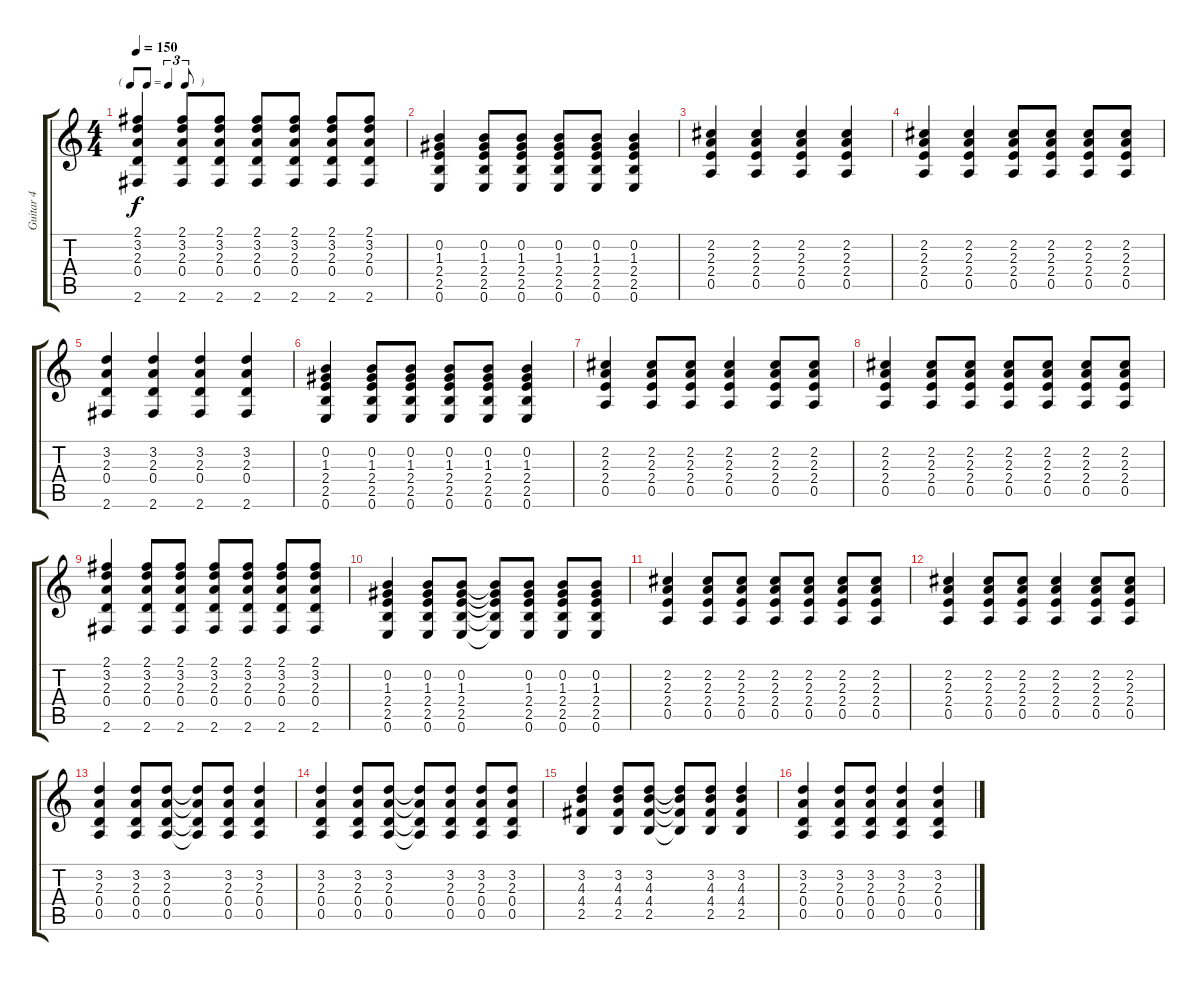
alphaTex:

\track ("Guitar 4" "Guitar 4") {instrument distortionguitar}
\staff {score tabs}
\tuning (E4 B3 G3 D3 A2 E2) {hide}
\ts (4 4)
\tf triplet8th
\tempo 150
\clef g2
\ks c
(2.1 3.2 2.3 0.4 2.6).4{dy f} (2.1 3.2 2.3 0.4 2.6).8 (2.1 3.2 2.3 0.4 2.6).8 (2.1 3.2 2.3 0.4 2.6).8 (2.1 3.2 2.3 0.4 2.6).8 (2.1 3.2 2.3 0.4 2.6).8 (2.1 3.2 2.3 0.4 2.6).8 |
(0.2 1.3 2.4 2.5 0.6).4 (0.2 1.3 2.4 2.5 0.6).8 (0.2 1.3 2.4 2.5 0.6).8 (0.2 1.3 2.4 2.5 0.6).8 (0.2 1.3 2.4 2.5 0.6).8 (0.2 1.3 2.4 2.5 0.6).4 |
(2.2 2.3 2.4 0.5).4 (2.2 2.3 2.4 0.5).4 (2.2 2.3 2.4 0.5).4 (2.2 2.3 2.4 0.5).4 |
(2.2 2.3 2.4 0.5).4 (2.2 2.3 2.4 0.5).4 (2.2 2.3 2.4 0.5).8 (2.2 2.3 2.4 0.5).8 (2.2 2.3 2.4 0.5).8 (2.2 2.3 2.4 0.5).8 |
(3.2 2.3 0.4 2.6).4 (3.2 2.3 0.4 2.6).4 (3.2 2.3 0.4 2.6).4 (3.2 2.3 0.4 2.6).4 |
(0.2 1.3 2.4 2.5 0.6).4 (0.2 1.3 2.4 2.5 0.6).8 (0.2 1.3 2.4 2.5 0.6).8 (0.2 1.3 2.4 2.5 0.6).8 (0.2 1.3 2.4 2.5 0.6).8 (0.2 1.3 2.4 2.5 0.6).4 |
(2.2 2.3 2.4 0.5).4 (2.2 2.3 2.4 0.5).8 (2.2 2.3 2.4 0.5).8 (2.2 2.3 2.4 0.5).4 (2.2 2.3 2.4 0.5).8 (2.2 2.3 2.4 0.5).8 |
(2.2 2.3 2.4 0.5).4 (2.2 2.3 2.4 0.5).8 (2.2 2.3 2.4 0.5).8 (2.2 2.3 2.4 0.5).8 (2.2 2.3 2.4 0.5).8 (2.2 2.3 2.4 0.5).8 (2.2 2.3 2.4 0.5).8 |
(2.1 3.2 2.3 0.4 2.6).4 (2.1 3.2 2.3 0.4 2.6).8 (2.1 3.2 2.3 0.4 2.6).8 (2.1 3.2 2.3 0.4 2.6).8 (2.1 3.2 2.3 0.4 2.6).8 (2.1 3.2 2.3 0.4 2.6).8 (2.1 3.2 2.3 0.4 2.6).8 |
(0.2 1.3 2.4 2.5 0.6).4 (0.2 1.3 2.4 2.5 0.6).8 (0.2 1.3 2.4 2.5 0.6).8 (0.2{t} 1.3{t} 2.4{t} 2.5{t} 0.6{t}).8 (0.2 1.3 2.4 2.5 0.6).8 (0.2 1.3 2.4 2.5 0.6).8 (0.2 1.3 2.4 2.5 0.6).8 |
(2.2 2.3 2.4 0.5).4 (2.2 2.3 2.4 0.5).8 (2.2 2.3 2.4 0.5).8 (2.2 2.3 2.4 0.5).8 (2.2 2.3 2.4 0.5).8 (2.2 2.3 2.4 0.5).8 (2.2 2.3 2.4 0.5).8 |
(2.2 2.3 2.4 0.5).4 (2.2 2.3 2.4 0.5).8 (2.2 2.3 2.4 0.5).8 (2.2 2.3 2.4 0.5).4 (2.2 2.3 2.4 0.5).8 (2.2 2.3 2.4 0.5).8 |
(3.2 2.3 0.4 0.5).4 (3.2 2.3 0.4 0.5).8 (3.2 2.3 0.4 0.5).8 (3.2{t} 2.3{t} 0.4{t} 0.5{t}).8 (3.2 2.3 0.4 0.5).8 (3.2 2.3 0.4 0.5).4 |
(3.2 2.3 0.4 0.5).4 (3.2 2.3 0.4 0.5).8 (3.2 2.3 0.4 0.5).8 (3.2{t} 2.3{t} 0.4{t} 0.5{t}).8 (3.2 2.3 0.4 0.5).8 (3.2 2.3 0.4 0.5).8 (3.2 2.3 0.4 0.5).8 |
(3.2 4.3 4.4 2.5).4 (3.2 4.3 4.4 2.5).8 (3.2 4.3 4.4 2.5).8 (3.2{t} 4.3{t} 4.4{t} 2.5{t}).8 (3.2 4.3 4.4 2.5).8 (3.2 4.3 4.4 2.5).4 |
(3.2 2.3 0.4 0.5).4 (3.2 2.3 0.4 0.5).8 (3.2 2.3 0.4 0.5).8 (3.2 2.3 0.4 0.5).4 (3.2 2.3 0.4 0.5).4
